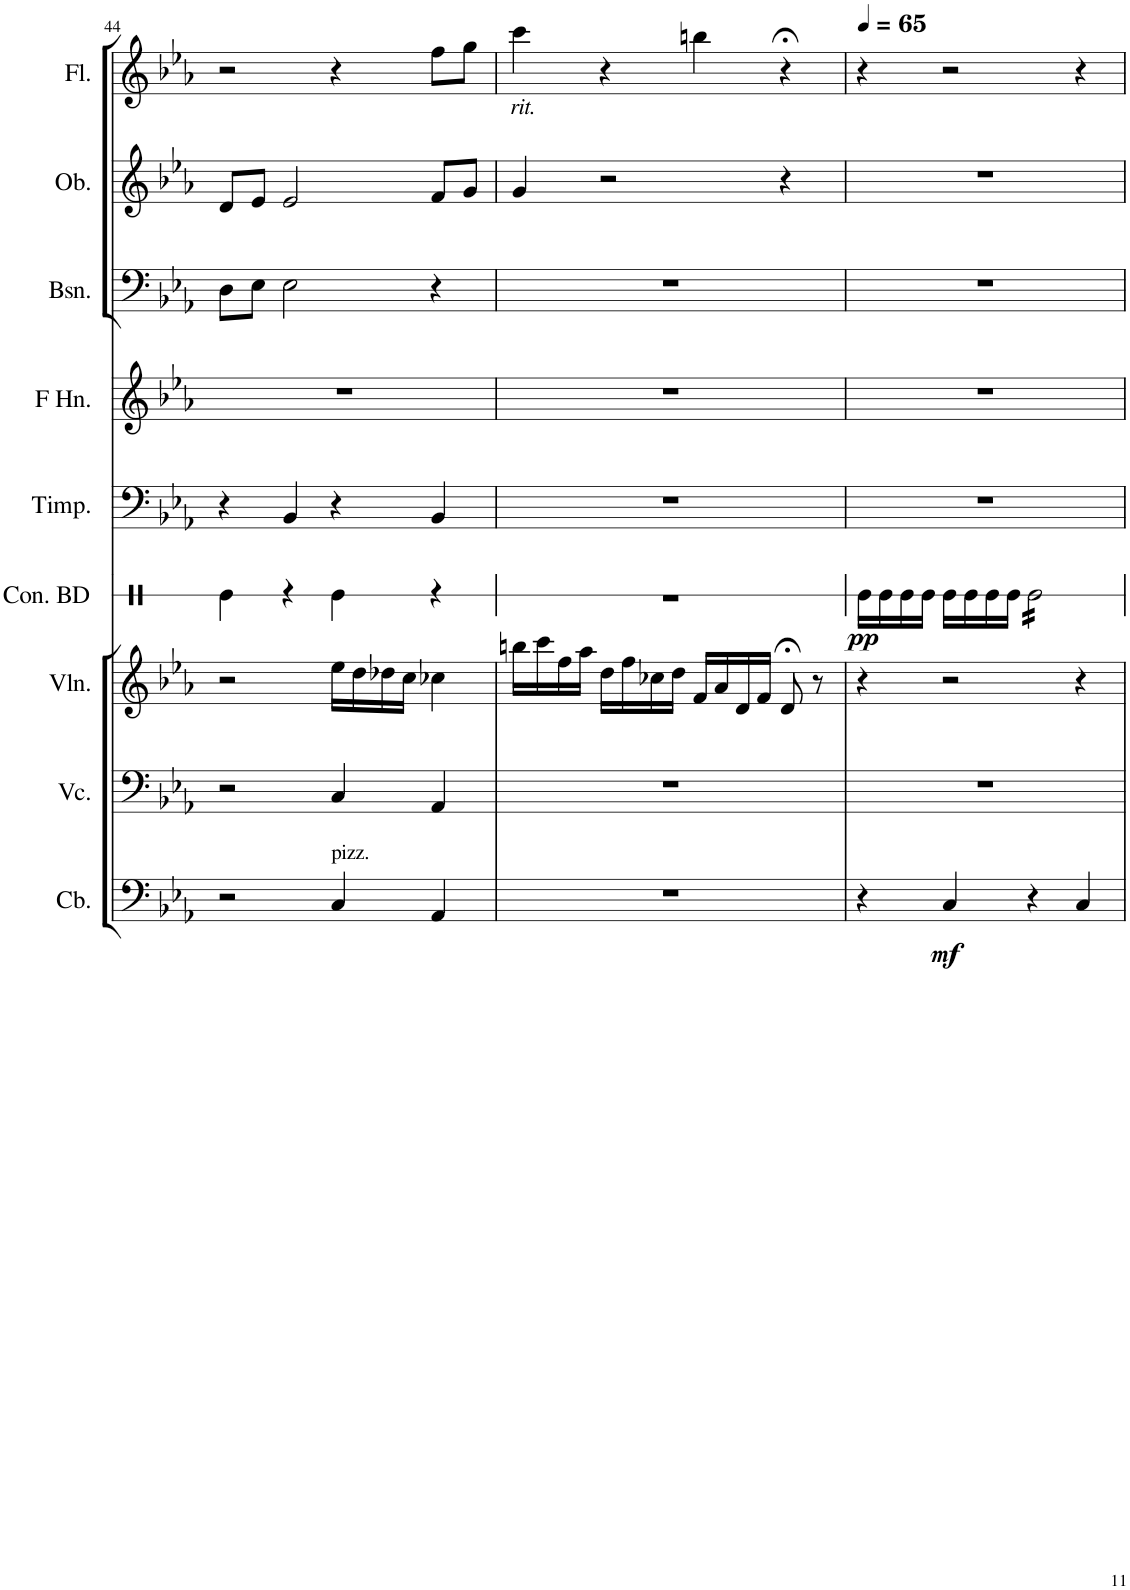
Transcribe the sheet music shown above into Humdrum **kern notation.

**kern	**dynam	**kern	**kern	**kern	**dynam	**kern	**kern	**kern	**kern	**kern
*part9	*part9	*part8	*part7	*part6	*part6	*part5	*part4	*part3	*part2	*part1
*staff9	*staff9	*staff8	*staff7	*staff6	*staff6	*staff5	*staff4	*staff3	*staff2	*staff1
*I"Contrabass	*	*I"Violoncello	*I"Violin	*I"Concert Bass Drum	*	*I"Timpani	*I"Horn in F	*I"Bassoon	*I"Oboe	*I"Flute
*I'Cb.	*	*I'Vc.	*I'Vln.	*I'Con. BD	*	*I'Timp.	*	*I'Bsn.	*I'Ob.	*I'Fl.
!!LO:PB:g=z
*clefF4	*	*clefF4	*clefG2	*clefX	*	*clefF4	*clefG2	*clefF4	*clefG2	*clefG2
*Trd7c12	*	*	*	*	*	*	*Trd4c7	*	*	*
*k[b-e-a-]	*	*k[b-e-a-]	*k[b-e-a-]	*k[]	*	*k[b-e-a-]	*k[b-e-a-]	*k[b-e-a-]	*k[b-e-a-]	*k[b-e-a-]
*M4/4	*	*M4/4	*M4/4	*M4/4	*	*M4/4	*M4/4	*M4/4	*M4/4	*M4/4
=44	=44	=44	=44	=44	=44	=44	=44	=44	=44	=44
2r	.	2r	2r	4Re\	.	4r	1r	8D\L	8d/L	2r
.	.	.	.	.	.	.	.	8E-\J	8e-/J	.
.	.	.	.	4r	.	4BB-/	.	2E-\	2e-/	.
!LO:TX:a:t=pizz.	!	!	!	!	!	!	!	!	!	!
4C/	.	4C/	16ee-\LL	4Re\	.	4r	.	.	.	4r
.	.	.	16dd\	.	.	.	.	.	.	.
.	.	.	16dd-X\	.	.	.	.	.	.	.
.	.	.	16cc\JJ	.	.	.	.	.	.	.
4AA-/	.	4AA-/	4cc-X\	4r	.	4BB-/	.	4r	8f/L	8ff\L
.	.	.	.	.	.	.	.	.	8g/J	8gg\J
=45	=45	=45	=45	=45	=45	=45	=45	=45	=45	=45
!	!	!	!	!	!	!	!	!	!	!LO:TX:b:i:t=rit.
1r	.	1r	16bbn\LL	1r	.	1r	1r	1r	4g/	4ccc\
.	.	.	16ccc\	.	.	.	.	.	.	.
.	.	.	16ff\	.	.	.	.	.	.	.
.	.	.	16aa-\JJ	.	.	.	.	.	.	.
.	.	.	16dd\LL	.	.	.	.	.	2r	4r
.	.	.	16ff\	.	.	.	.	.	.	.
.	.	.	16cc-X\	.	.	.	.	.	.	.
.	.	.	16dd\JJ	.	.	.	.	.	.	.
.	.	.	16f/LL	.	.	.	.	.	.	4bbn\
.	.	.	16a-/	.	.	.	.	.	.	.
.	.	.	16d/	.	.	.	.	.	.	.
.	.	.	16f/JJ	.	.	.	.	.	.	.
.	.	.	8d;</	.	.	.	.	.	4r	4r;<
.	.	.	8r	.	.	.	.	.	.	.
=46	=46	=46	=46	=46	=46	=46	=46	=46	=46	=46
*	*	*	*	*	*	*	*	*	*	*MM65
!	!	!	!	!	!LO:DY:b	!	!	!	!	!
4r	.	1r	4r	16Re\LL	pp	1r	1r	1r	1r	4r
.	.	.	.	16Re\	.	.	.	.	.	.
.	.	.	.	16Re\	.	.	.	.	.	.
.	.	.	.	16Re\JJ	.	.	.	.	.	.
!	!LO:DY:b	!	!	!	!	!	!	!	!	!
4C/	mf	.	2r	16Re\LL	.	.	.	.	.	2r
.	.	.	.	16Re\	.	.	.	.	.	.
.	.	.	.	16Re\	.	.	.	.	.	.
.	.	.	.	16Re\JJ	.	.	.	.	.	.
*	*	*	*	*tremolo	*	*	*	*	*	*
4r	.	.	.	16Re\LL	.	.	.	.	.	.
.	.	.	.	16Re\	.	.	.	.	.	.
.	.	.	.	16Re\	.	.	.	.	.	.
.	.	.	.	16Re\	.	.	.	.	.	.
4C/	.	.	4r	16Re\	.	.	.	.	.	4r
.	.	.	.	16Re\	.	.	.	.	.	.
.	.	.	.	16Re\	.	.	.	.	.	.
.	.	.	.	16Re\JJ	.	.	.	.	.	.
*	*	*	*	*Xtremolo	*	*	*	*	*	*
=	=	=	=	=	=	=	=	=	=	=
*-	*-	*-	*-	*-	*-	*-	*-	*-	*-	*-
